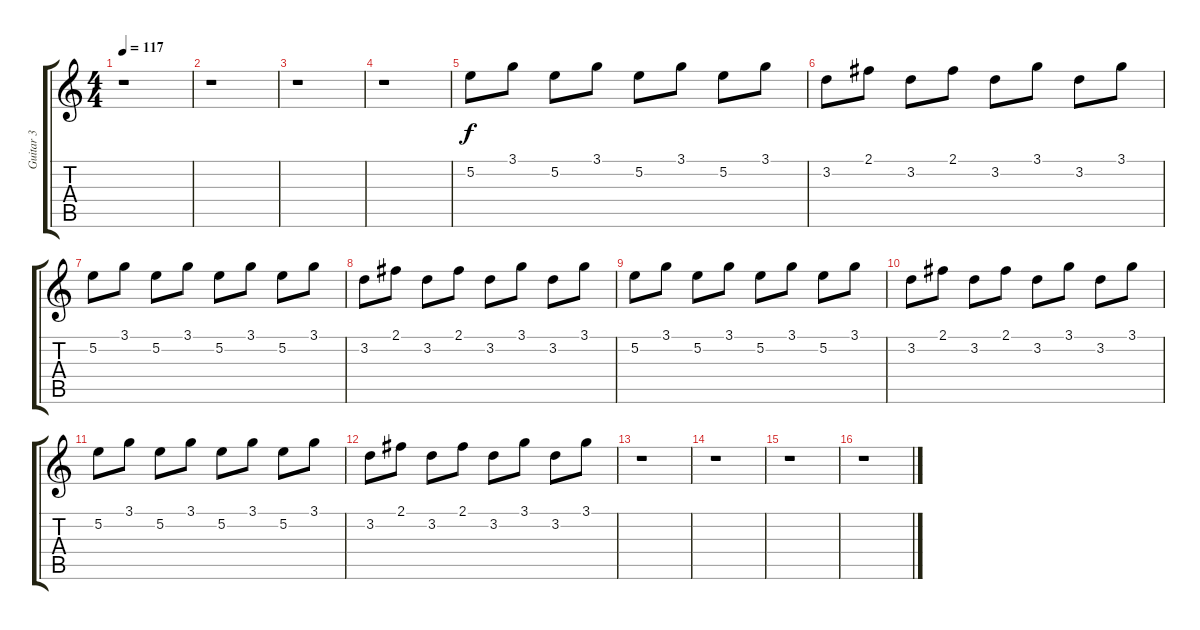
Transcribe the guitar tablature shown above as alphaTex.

\track ("Guitar 3" "Guitar 3") {instrument electricguitarjazz}
\staff {score tabs}
\tuning (E4 B3 G3 D3 A2 E2) {hide}
\ts (4 4)
\tempo 117
\clef g2
\ks c
r.1{dy f} |
r.1 |
r.1 |
r.1 |
5.2.8 3.1.8 5.2.8 3.1.8 5.2.8 3.1.8 5.2.8 3.1.8 |
3.2.8 2.1.8 3.2.8 2.1.8 3.2.8 3.1.8 3.2.8 3.1.8 |
5.2.8 3.1.8 5.2.8 3.1.8 5.2.8 3.1.8 5.2.8 3.1.8 |
3.2.8 2.1.8 3.2.8 2.1.8 3.2.8 3.1.8 3.2.8 3.1.8 |
5.2.8 3.1.8 5.2.8 3.1.8 5.2.8 3.1.8 5.2.8 3.1.8 |
3.2.8 2.1.8 3.2.8 2.1.8 3.2.8 3.1.8 3.2.8 3.1.8 |
5.2.8 3.1.8 5.2.8 3.1.8 5.2.8 3.1.8 5.2.8 3.1.8 |
3.2.8 2.1.8 3.2.8 2.1.8 3.2.8 3.1.8 3.2.8 3.1.8 |
r.1 |
r.1 |
r.1 |
r.1
